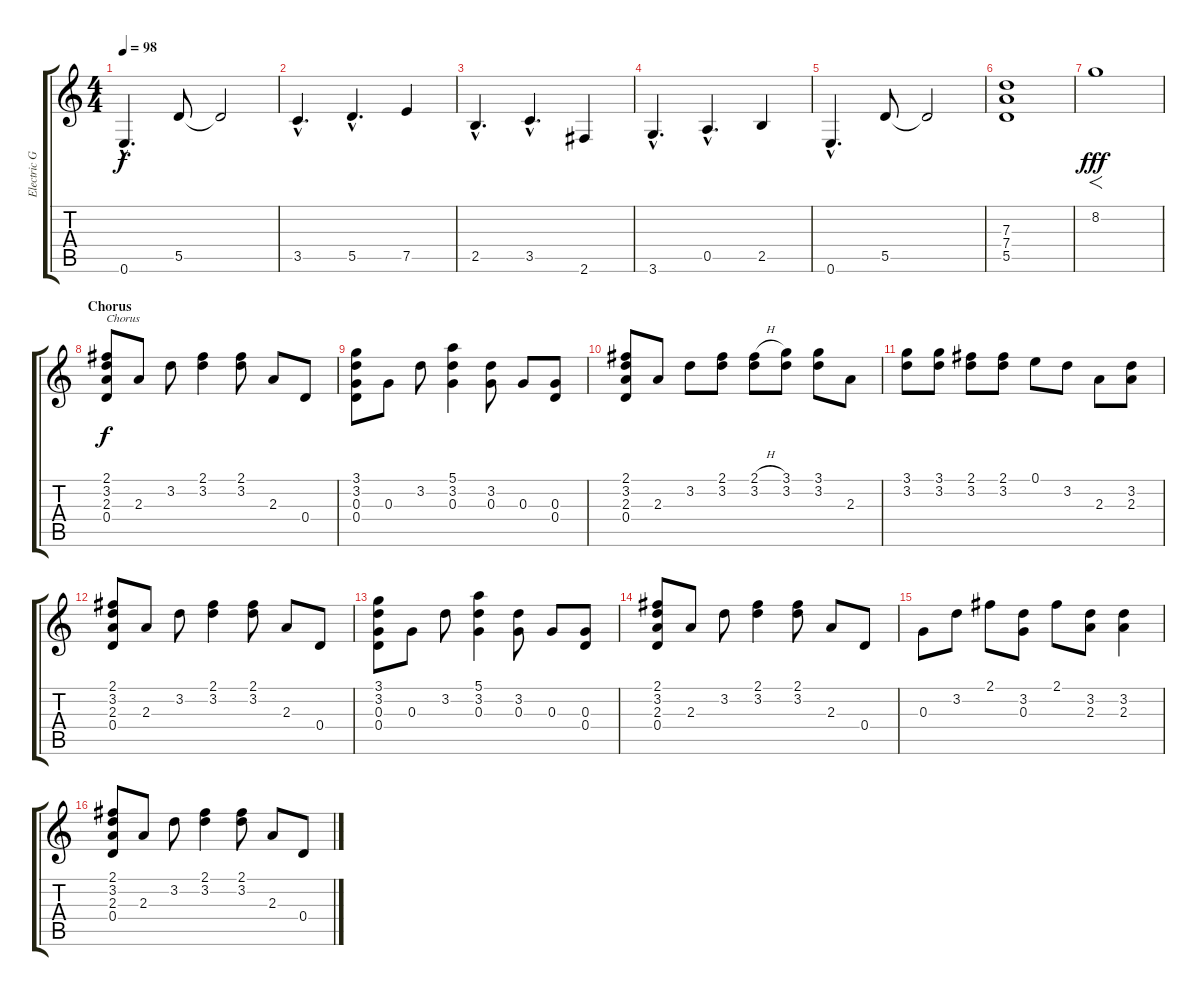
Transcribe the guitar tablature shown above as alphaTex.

\track ("Electric Guitar" "Electric G") {instrument electricguitarclean}
\staff {score tabs}
\tuning (E4 B3 G3 D3 A2 E2) {hide}
\ts (4 4)
\tempo 98
\clef g2
\ks c
0.6{hac}.4{d dy f} 5.5.8 5.5{t}.2 |
3.5{hac}.4{d} 5.5{hac}.4{d} 7.5.4 |
2.5{hac}.4{d} 3.5{hac}.4{d} 2.6.4 |
3.6{hac}.4{d} 0.5{hac}.4{d} 2.5.4 |
0.6{hac}.4{d} 5.5.8 5.5{t}.2 |
(7.3 7.4 5.5).1 |
8.2.1{f dy fff} |
\section ("" "Chorus")
(2.1 3.2 2.3 0.4).8{txt "Chorus" dy f} 2.3.8 3.2.8 (2.1 3.2).4 (2.1 3.2).8 2.3.8 0.4.8 |
(3.1 3.2 0.3 0.4).8 0.3.8 3.2.8 (5.1 3.2 0.3).4 (3.2 0.3).8 0.3.8 (0.3 0.4).8 |
(2.1 3.2 2.3 0.4).8 2.3.8 3.2.8 (2.1 3.2).8 (2.1{h} 3.2).8 (3.1 3.2).8 (3.1 3.2).8 2.3.8 |
(3.1 3.2).8 (3.1 3.2).8 (2.1 3.2).8 (2.1 3.2).8 0.1.8 3.2.8 2.3.8 (3.2 2.3).8 |
(2.1 3.2 2.3 0.4).8 2.3.8 3.2.8 (2.1 3.2).4 (2.1 3.2).8 2.3.8 0.4.8 |
(3.1 3.2 0.3 0.4).8 0.3.8 3.2.8 (5.1 3.2 0.3).4 (3.2 0.3).8 0.3.8 (0.3 0.4).8 |
(2.1 3.2 2.3 0.4).8 2.3.8 3.2.8 (2.1 3.2).4 (2.1 3.2).8 2.3.8 0.4.8 |
0.3.8 3.2.8 2.1.8 (3.2 0.3).8 2.1.8 (3.2 2.3).8 (3.2 2.3).4 |
(2.1 3.2 2.3 0.4).8 2.3.8 3.2.8 (2.1 3.2).4 (2.1 3.2).8 2.3.8 0.4.8
